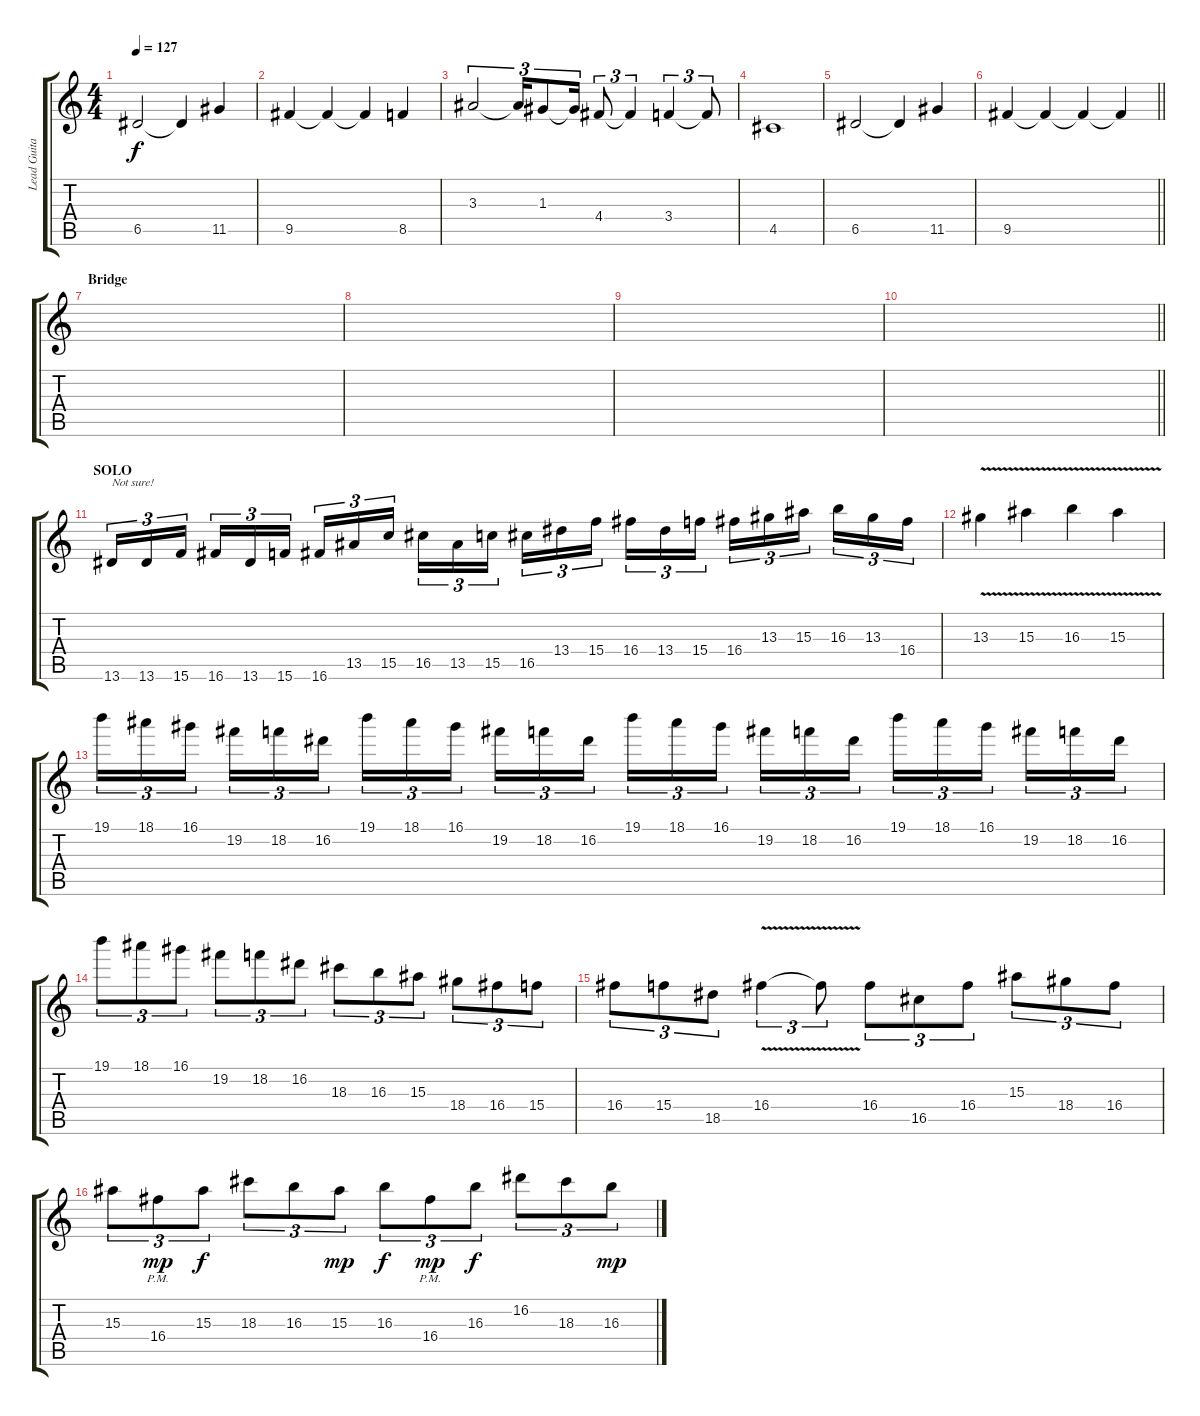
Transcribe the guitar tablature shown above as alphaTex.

\track ("Lead Guitar" "Lead Guita") {instrument distortionguitar}
\staff {score tabs}
\tuning (E4 B3 G3 D3 A2 D2) {hide}
\ts (4 4)
\tempo 127
\clef g2
\ks c
6.5.2{dy f} 6.5{t}.4 11.5.4 |
9.5.4 9.5{t}.4 9.5{t}.4 8.5.4 |
3.3.2{tu (3 2)} 3.3{t}.16{tu (3 2)} 1.3.8{tu (3 2)} 1.3{t}.16{tu (3 2)} 4.4.8{tu (3 2)} 4.4{t}.4{tu (3 2)} 3.4.4{tu (3 2)} 3.4{t}.8{tu (3 2)} |
4.5.1 |
6.5.2 6.5{t}.4 11.5.4 |
\barLineRight lightlight
9.5.4 9.5{t}.4 9.5{t}.4 9.5{t}.4 |
\section ("" "Bridge")
|
|
|
\barLineRight lightlight
|
\section ("" "SOLO")
13.6.16{tu (3 2) txt "Not sure!"} 13.6.16{tu (3 2)} 15.6.16{tu (3 2) beam splitsecondary} 16.6.16{tu (3 2)} 13.6.16{tu (3 2)} 15.6.16{tu (3 2)} 16.6.16{tu (3 2)} 13.5.16{tu (3 2)} 15.5.16{tu (3 2) beam splitsecondary} 16.5.16{tu (3 2)} 13.5.16{tu (3 2)} 15.5.16{tu (3 2)} 16.5.16{tu (3 2)} 13.4.16{tu (3 2)} 15.4.16{tu (3 2) beam splitsecondary} 16.4.16{tu (3 2)} 13.4.16{tu (3 2)} 15.4.16{tu (3 2)} 16.4.16{tu (3 2)} 13.3.16{tu (3 2)} 15.3.16{tu (3 2) beam splitsecondary} 16.3.16{tu (3 2)} 13.3.16{tu (3 2)} 16.4.16{tu (3 2)} |
13.3{v}.4 15.3{v}.4 16.3{v}.4 15.3{v}.4 |
19.1.16{tu (3 2)} 18.1.16{tu (3 2)} 16.1.16{tu (3 2) beam splitsecondary} 19.2.16{tu (3 2)} 18.2.16{tu (3 2)} 16.2.16{tu (3 2)} 19.1.16{tu (3 2)} 18.1.16{tu (3 2)} 16.1.16{tu (3 2) beam splitsecondary} 19.2.16{tu (3 2)} 18.2.16{tu (3 2)} 16.2.16{tu (3 2)} 19.1.16{tu (3 2)} 18.1.16{tu (3 2)} 16.1.16{tu (3 2) beam splitsecondary} 19.2.16{tu (3 2)} 18.2.16{tu (3 2)} 16.2.16{tu (3 2)} 19.1.16{tu (3 2)} 18.1.16{tu (3 2)} 16.1.16{tu (3 2) beam splitsecondary} 19.2.16{tu (3 2)} 18.2.16{tu (3 2)} 16.2.16{tu (3 2)} |
19.1.8{tu (3 2)} 18.1.8{tu (3 2)} 16.1.8{tu (3 2)} 19.2.8{tu (3 2)} 18.2.8{tu (3 2)} 16.2.8{tu (3 2)} 18.3.8{tu (3 2)} 16.3.8{tu (3 2)} 15.3.8{tu (3 2)} 18.4.8{tu (3 2)} 16.4.8{tu (3 2)} 15.4.8{tu (3 2)} |
16.4.8{tu (3 2)} 15.4.8{tu (3 2)} 18.5.8{tu (3 2)} 16.4{v}.4{tu (3 2)} 16.4{t}.8{tu (3 2)} 16.4.8{tu (3 2)} 16.5.8{tu (3 2)} 16.4.8{tu (3 2)} 15.3.8{tu (3 2)} 18.4.8{tu (3 2)} 16.4.8{tu (3 2)} |
15.3.8{tu (3 2)} 16.4{pm}.8{tu (3 2) dy mp} 15.3.8{tu (3 2) dy f} 18.3.8{tu (3 2)} 16.3.8{tu (3 2)} 15.3.8{tu (3 2) dy mp} 16.3.8{tu (3 2) dy f} 16.4{pm}.8{tu (3 2) dy mp} 16.3.8{tu (3 2) dy f} 16.2.8{tu (3 2)} 18.3.8{tu (3 2)} 16.3.8{tu (3 2) dy mp}
